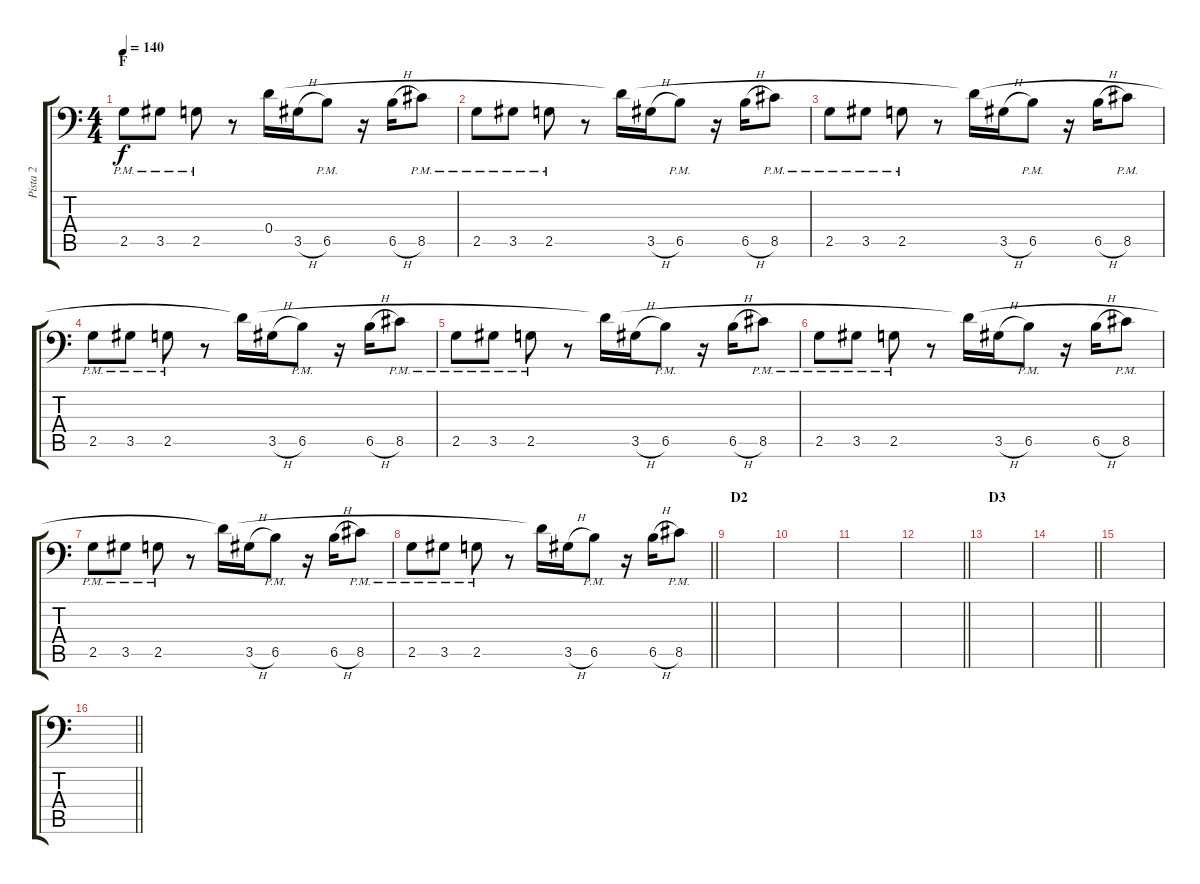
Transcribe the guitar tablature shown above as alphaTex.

\track ("Pista 2" "Pista 2") {instrument overdrivenguitar}
\staff {score tabs}
\tuning (E4 B3 G3 D3 F2 Bb1) {hide}
\ts (4 4)
\section ("" "F")
\tempo 140
\clef f4
\ks c
2.5{pm}.8{dy f} 3.5{pm}.8 2.5{pm}.8 r.8 0.4.16 3.5{h}.16 6.5{pm}.8 r.16 6.5{h}.16 8.5{pm}.8 |
2.5{pm}.8 3.5{pm}.8 2.5{pm}.8 r.8 0.4{t}.16 3.5{h}.16 6.5{pm}.8 r.16 6.5{h}.16 8.5{pm}.8 |
2.5{pm}.8 3.5{pm}.8 2.5{pm}.8 r.8 0.4{t}.16 3.5{h}.16 6.5{pm}.8 r.16 6.5{h}.16 8.5{pm}.8 |
2.5{pm}.8 3.5{pm}.8 2.5{pm}.8 r.8 0.4{t}.16 3.5{h}.16 6.5{pm}.8 r.16 6.5{h}.16 8.5{pm}.8 |
2.5{pm}.8 3.5{pm}.8 2.5{pm}.8 r.8 0.4{t}.16 3.5{h}.16 6.5{pm}.8 r.16 6.5{h}.16 8.5{pm}.8 |
2.5{pm}.8 3.5{pm}.8 2.5{pm}.8 r.8 0.4{t}.16 3.5{h}.16 6.5{pm}.8 r.16 6.5{h}.16 8.5{pm}.8 |
2.5{pm}.8 3.5{pm}.8 2.5{pm}.8 r.8 0.4{t}.16 3.5{h}.16 6.5{pm}.8 r.16 6.5{h}.16 8.5{pm}.8 |
\barLineRight lightlight
2.5{pm}.8 3.5{pm}.8 2.5{pm}.8 r.8 0.4{t}.16 3.5{h}.16 6.5{pm}.8 r.16 6.5{h}.16 8.5{pm}.8 |
\section ("" "D2")
|
|
|
\barLineRight lightlight
|
\section ("" "D3")
|
\barLineRight lightlight
|
|
\barLineRight lightlight
